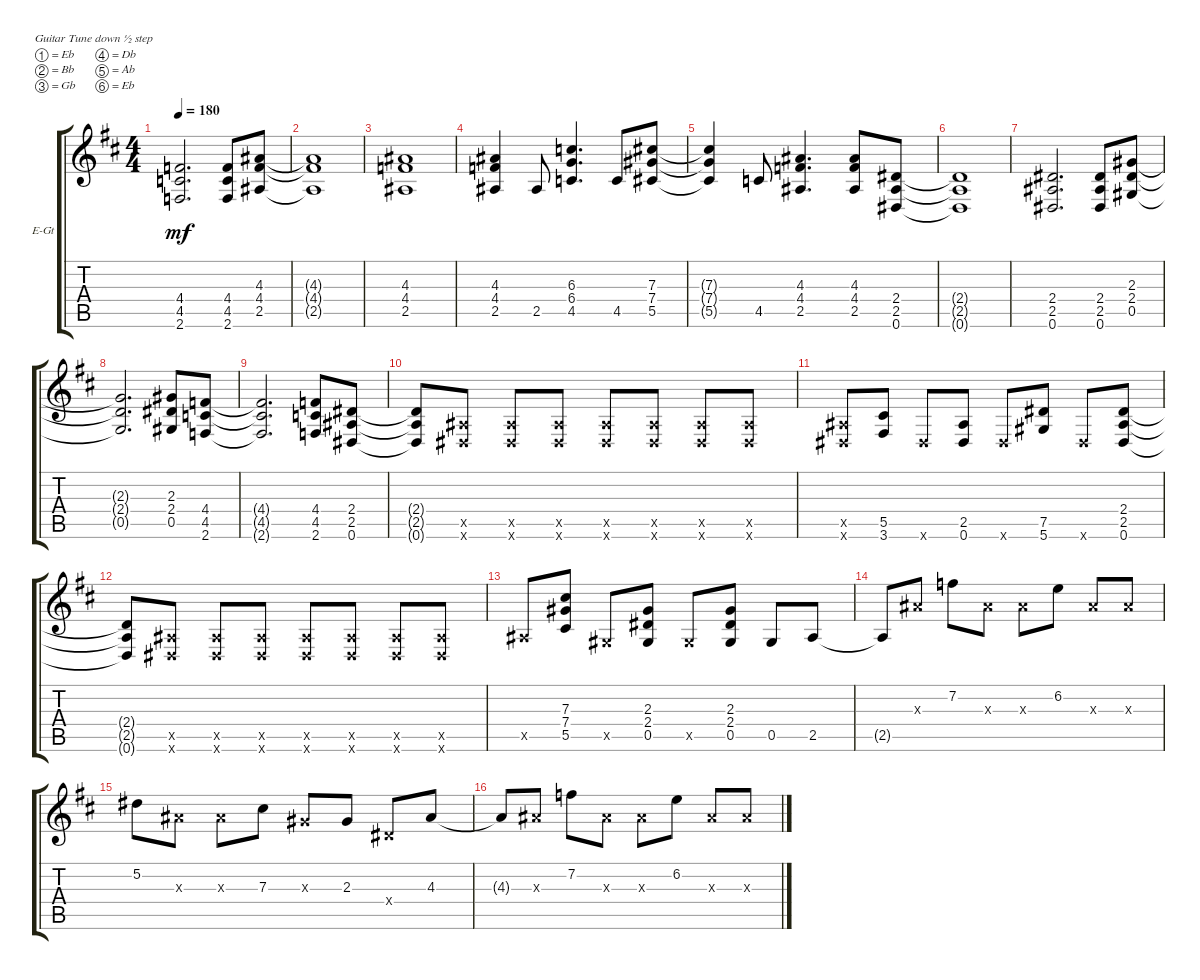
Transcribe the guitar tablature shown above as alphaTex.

\defaultSystemsLayout 4
\bracketExtendMode groupsimilarinstruments
\firstSystemTrackNameOrientation horizontal
\otherSystemsTrackNameOrientation horizontal
\track ("Rithm Guitar 1" "E-Gt") {instrument distortionguitar}
\staff {score tabs}
\tuning (Eb4 Bb3 Gb3 Db3 Ab2 Eb2)
\ts (4 4)
\tempo 180
\clef g2
\ks bminor
(2.6{t} 4.5{t} 4.4{t}).2{d dy mf} (2.6 4.5 4.4).8 (2.5 4.4 4.3).8 |
(4.3{t} 4.4{t} 2.5{t}).1 |
(2.5 4.4 4.3).1 |
(2.5 4.4 4.3).4 2.5.8 (4.5 6.4 6.3).4{d} 4.5.8 (5.5 7.4 7.3).8 |
(5.5{t} 7.4{t} 7.3{t}).4 4.5.8 (2.5 4.4 4.3).4{d} (2.5 4.4 4.3).8 (0.6 2.4 2.5).8 |
(2.4{t} 2.5{t} 0.6{t}).1 |
(2.4 2.5 0.6).2{d} (2.4 2.5 0.6).8 (0.5 2.4 2.3).8 |
(2.3{t} 2.4{t} 0.5{t}).2{d} (0.5 2.4 2.3).8 (2.6 4.5 4.4).8 |
(4.4{t} 4.5{t} 2.6{t}).2{d} (2.6 4.5 4.4).8 (0.6 2.5 2.4).8 |
(2.4{t} 2.5{t} 0.6{t}).8 (0.6{x} 2.5{x}).8 (0.6{x} 2.5{x}).8 (0.6{x} 2.5{x}).8 (0.6{x} 2.5{x}).8 (0.6{x} 2.5{x}).8 (0.6{x} 2.5{x}).8 (0.6{x} 2.5{x}).8 |
(0.6{x} 2.5{x}).8 (3.6 5.5).8 0.6{x}.8 (0.6 2.5).8 0.6{x}.8 (5.6 7.5).8 0.6{x}.8 (0.6 2.5 2.4).8 |
(0.6{t} 2.5{t} 2.4{t}).8 (0.6{x} 2.5{x}).8 (0.6{x} 2.5{x}).8 (0.6{x} 2.5{x}).8 (0.6{x} 2.5{x}).8 (0.6{x} 2.5{x}).8 (0.6{x} 2.5{x}).8 (0.6{x} 2.5{x}).8 |
2.5{x}.8 (5.5 7.4 7.3).8 0.5{x}.8 (0.5 2.4 2.3).8 0.5{x}.8 (0.5 2.4 2.3).8 0.5.8 2.5.8 |
2.5{t}.8 4.3{x}.8 7.2.8 4.3{x}.8 4.3{x}.8 6.2.8 4.3{x}.8 4.3{x}.8 |
5.2.8 4.3{x}.8 4.3{x}.8 7.3.8 2.3{x}.8 2.3.8 2.4{x}.8 4.3.8 |
4.3{t}.8 4.3{x}.8 7.2.8 4.3{x}.8 4.3{x}.8 6.2.8 4.3{x}.8 4.3{x}.8
